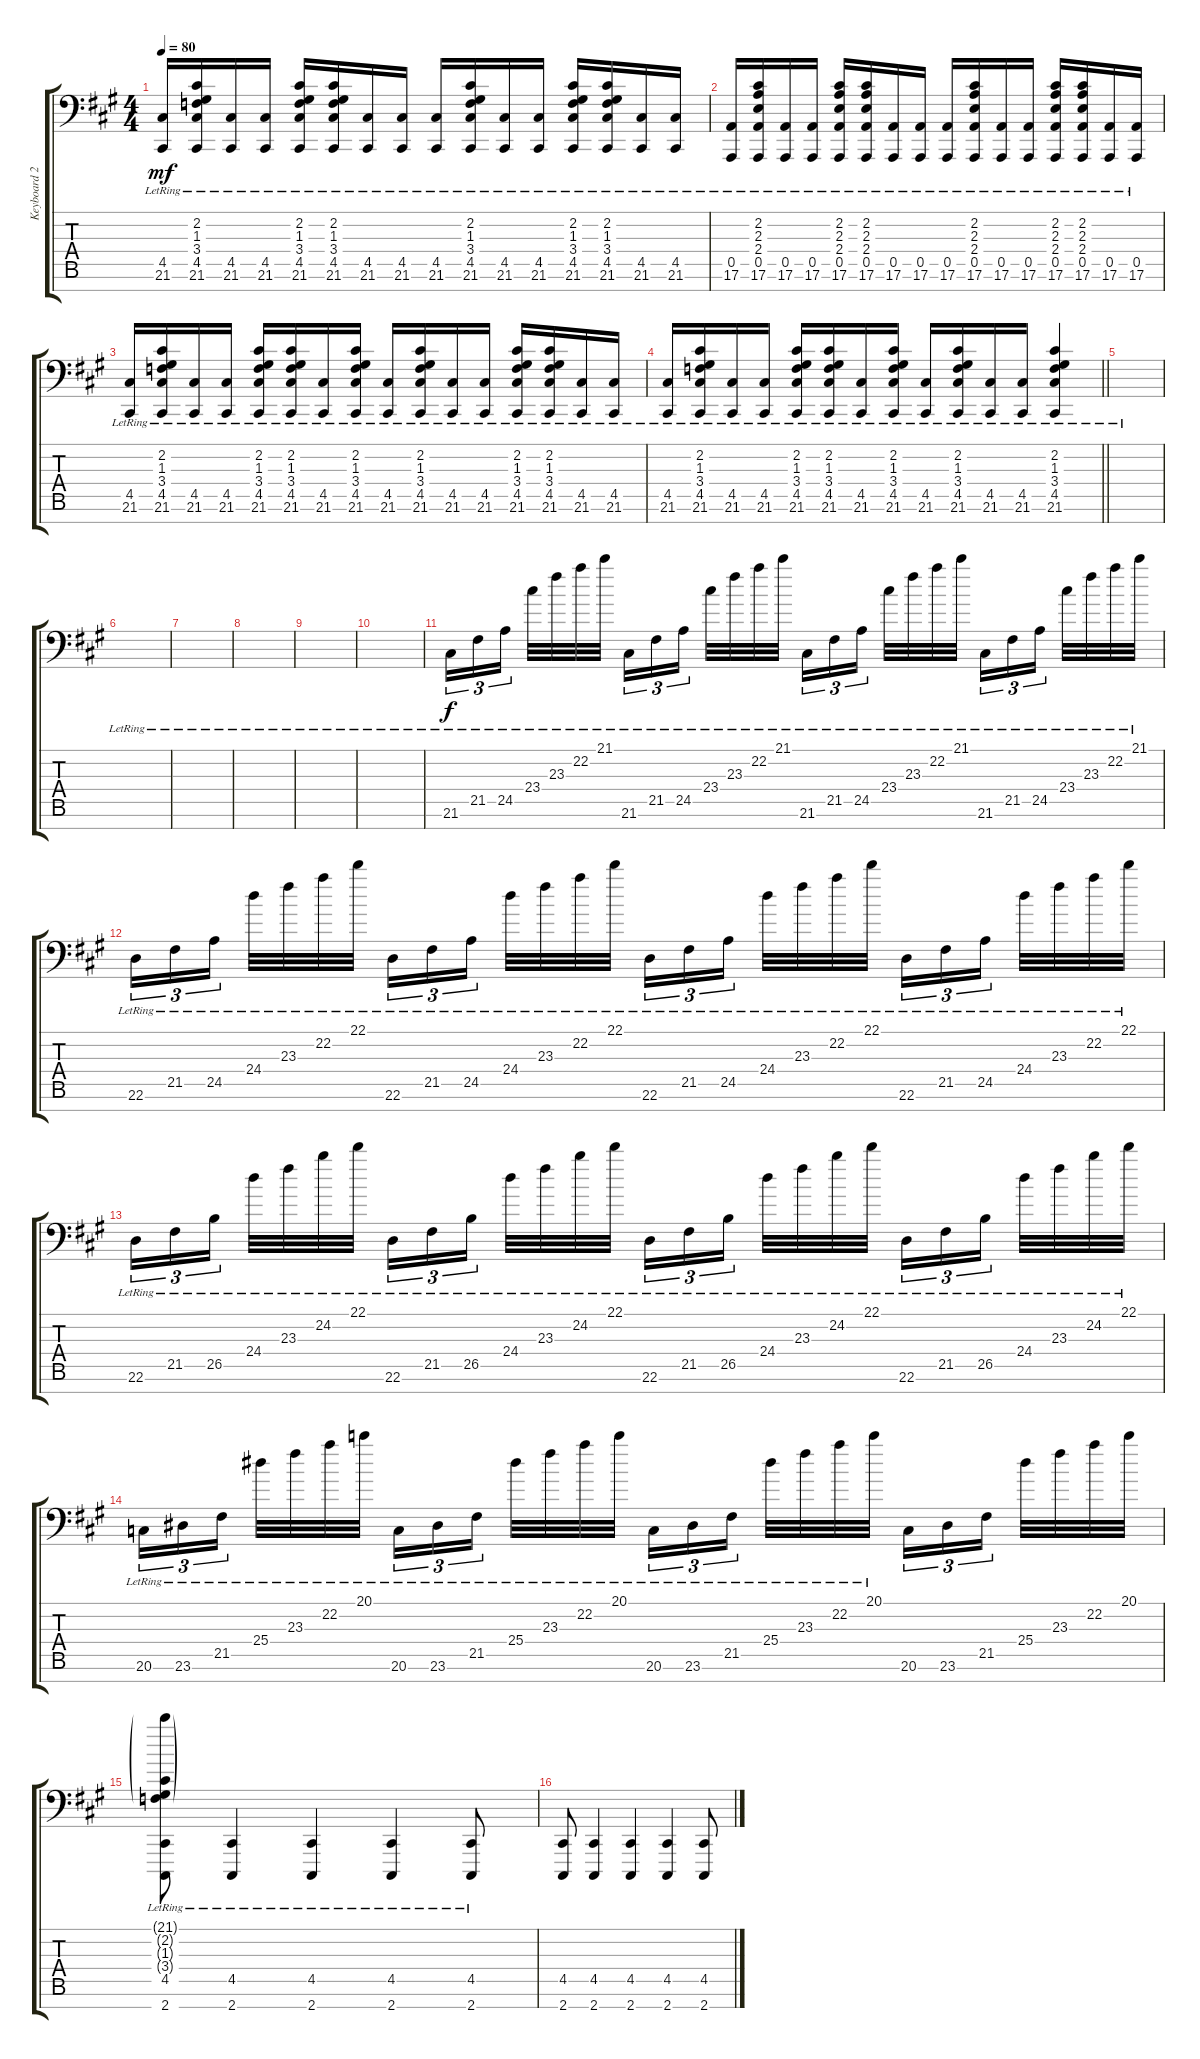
\track ("Keyboard 2" "Keyboard 2") {instrument brightacousticpiano}
\staff {score tabs}
\tuning (E4 B3 G3 D3 A1 E1 B0) {hide}
\ts (4 4)
\tempo 80
\clef f4
\ks a
(4.5{lr} 21.6{lr}).16{dy mf} (2.2{lr} 1.3{lr} 3.4{lr} 4.5{lr} 21.6{lr}).16 (4.5{lr} 21.6{lr}).16 (4.5{lr} 21.6{lr}).16 (2.2{lr} 1.3{lr} 3.4{lr} 4.5{lr} 21.6{lr}).16 (2.2{lr} 1.3{lr} 3.4{lr} 4.5{lr} 21.6{lr}).16 (4.5{lr} 21.6{lr}).16 (4.5{lr} 21.6{lr}).16 (4.5{lr} 21.6{lr}).16 (2.2{lr} 1.3{lr} 3.4{lr} 4.5{lr} 21.6{lr}).16 (4.5{lr} 21.6{lr}).16 (4.5{lr} 21.6{lr}).16 (2.2{lr} 1.3{lr} 3.4{lr} 4.5{lr} 21.6{lr}).16 (2.2{lr} 1.3{lr} 3.4{lr} 4.5{lr} 21.6{lr}).16 (4.5{lr} 21.6{lr}).16 (4.5{lr} 21.6{lr}).16 |
(0.5{lr} 17.6{lr}).16 (2.2{lr} 2.3{lr} 2.4{lr} 0.5{lr} 17.6{lr}).16 (0.5{lr} 17.6{lr}).16 (0.5{lr} 17.6{lr}).16 (2.2{lr} 2.3{lr} 2.4{lr} 0.5{lr} 17.6{lr}).16 (2.2{lr} 2.3{lr} 2.4{lr} 0.5{lr} 17.6{lr}).16 (0.5{lr} 17.6{lr}).16 (0.5{lr} 17.6{lr}).16 (0.5{lr} 17.6{lr}).16 (2.2{lr} 2.3{lr} 2.4{lr} 0.5{lr} 17.6{lr}).16 (0.5{lr} 17.6{lr}).16 (0.5{lr} 17.6{lr}).16 (2.2{lr} 2.3{lr} 2.4{lr} 0.5{lr} 17.6{lr}).16 (2.2{lr} 2.3{lr} 2.4{lr} 0.5{lr} 17.6{lr}).16 (0.5{lr} 17.6{lr}).16 (0.5{lr} 17.6{lr}).16 |
(4.5{lr} 21.6{lr}).16 (2.2{lr} 1.3{lr} 3.4{lr} 4.5{lr} 21.6{lr}).16 (4.5{lr} 21.6{lr}).16 (4.5{lr} 21.6{lr}).16 (2.2{lr} 1.3{lr} 3.4{lr} 4.5{lr} 21.6{lr}).16 (2.2{lr} 1.3{lr} 3.4{lr} 4.5{lr} 21.6{lr}).16 (4.5{lr} 21.6{lr}).16 (2.2{lr} 1.3{lr} 3.4{lr} 4.5{lr} 21.6{lr}).16 (4.5{lr} 21.6{lr}).16 (2.2{lr} 1.3{lr} 3.4{lr} 4.5{lr} 21.6{lr}).16 (4.5{lr} 21.6{lr}).16 (4.5{lr} 21.6{lr}).16 (2.2{lr} 1.3{lr} 3.4{lr} 4.5{lr} 21.6{lr}).16 (2.2{lr} 1.3{lr} 3.4{lr} 4.5{lr} 21.6{lr}).16 (4.5{lr} 21.6{lr}).16 (4.5{lr} 21.6{lr}).16 |
\barLineRight lightlight
(4.5{lr} 21.6{lr}).16 (2.2{lr} 1.3{lr} 3.4{lr} 4.5{lr} 21.6{lr}).16 (4.5{lr} 21.6{lr}).16 (4.5{lr} 21.6{lr}).16 (2.2{lr} 1.3{lr} 3.4{lr} 4.5{lr} 21.6{lr}).16 (2.2{lr} 1.3{lr} 3.4{lr} 4.5{lr} 21.6{lr}).16 (4.5{lr} 21.6{lr}).16 (2.2{lr} 1.3{lr} 3.4{lr} 4.5{lr} 21.6{lr}).16 (4.5{lr} 21.6{lr}).16 (2.2{lr} 1.3{lr} 3.4{lr} 4.5{lr} 21.6{lr}).16 (4.5{lr} 21.6{lr}).16 (4.5{lr} 21.6{lr}).16 (2.2{lr} 1.3{lr} 3.4{lr} 4.5{lr} 21.6{lr}).4 |
|
|
|
|
|
|
21.6{lr}.16{tu (3 2) dy f volume 8} 21.5{lr}.16{tu (3 2)} 24.5{lr}.16{tu (3 2) beam splitsecondary} 23.4{lr}.32 23.3{lr}.32 22.2{lr}.32 21.1{lr}.32 21.6{lr}.16{tu (3 2)} 21.5{lr}.16{tu (3 2)} 24.5{lr}.16{tu (3 2) beam splitsecondary} 23.4{lr}.32 23.3{lr}.32 22.2{lr}.32 21.1{lr}.32 21.6{lr}.16{tu (3 2)} 21.5{lr}.16{tu (3 2)} 24.5{lr}.16{tu (3 2) beam splitsecondary} 23.4{lr}.32 23.3{lr}.32 22.2{lr}.32 21.1{lr}.32 21.6{lr}.16{tu (3 2)} 21.5{lr}.16{tu (3 2)} 24.5{lr}.16{tu (3 2) beam splitsecondary} 23.4{lr}.32 23.3{lr}.32 22.2{lr}.32 21.1{lr}.32 |
22.6{lr}.16{tu (3 2)} 21.5{lr}.16{tu (3 2)} 24.5{lr}.16{tu (3 2) beam splitsecondary} 24.4{lr}.32 23.3{lr}.32 22.2{lr}.32 22.1{lr}.32 22.6{lr}.16{tu (3 2)} 21.5{lr}.16{tu (3 2)} 24.5{lr}.16{tu (3 2) beam splitsecondary} 24.4{lr}.32 23.3{lr}.32 22.2{lr}.32 22.1{lr}.32 22.6{lr}.16{tu (3 2)} 21.5{lr}.16{tu (3 2)} 24.5{lr}.16{tu (3 2) beam splitsecondary} 24.4{lr}.32 23.3{lr}.32 22.2{lr}.32 22.1{lr}.32 22.6{lr}.16{tu (3 2)} 21.5{lr}.16{tu (3 2)} 24.5{lr}.16{tu (3 2) beam splitsecondary} 24.4{lr}.32 23.3{lr}.32 22.2{lr}.32 22.1{lr}.32 |
22.6{lr}.16{tu (3 2)} 21.5{lr}.16{tu (3 2)} 26.5{lr}.16{tu (3 2) beam splitsecondary} 24.4{lr}.32 23.3{lr}.32 24.2{lr}.32 22.1{lr}.32 22.6{lr}.16{tu (3 2)} 21.5{lr}.16{tu (3 2)} 26.5{lr}.16{tu (3 2) beam splitsecondary} 24.4{lr}.32 23.3{lr}.32 24.2{lr}.32 22.1{lr}.32 22.6{lr}.16{tu (3 2)} 21.5{lr}.16{tu (3 2)} 26.5{lr}.16{tu (3 2) beam splitsecondary} 24.4{lr}.32 23.3{lr}.32 24.2{lr}.32 22.1{lr}.32 22.6{lr}.16{tu (3 2)} 21.5{lr}.16{tu (3 2)} 26.5{lr}.16{tu (3 2) beam splitsecondary} 24.4{lr}.32 23.3{lr}.32 24.2{lr}.32 22.1{lr}.32 |
20.6{lr}.16{tu (3 2)} 23.6{lr}.16{tu (3 2)} 21.5{lr}.16{tu (3 2) beam splitsecondary} 25.4{lr}.32 23.3{lr}.32 22.2{lr}.32 20.1{lr}.32 20.6{lr}.16{tu (3 2)} 23.6{lr}.16{tu (3 2)} 21.5{lr}.16{tu (3 2) beam splitsecondary} 25.4{lr}.32 23.3{lr}.32 22.2{lr}.32 20.1{lr}.32 20.6{lr}.16{tu (3 2)} 23.6{lr}.16{tu (3 2)} 21.5{lr}.16{tu (3 2) beam splitsecondary} 25.4{lr}.32 23.3{lr}.32 22.2{lr}.32 20.1{lr}.32 20.6.16{tu (3 2)} 23.6.16{tu (3 2)} 21.5.16{tu (3 2) beam splitsecondary} 25.4.32 23.3.32 22.2.32 20.1.32 |
(21.1{g lr} 2.2{g lr} 1.3{g lr} 3.4{g lr} 4.5{lr} 2.7{lr}).8{volume 12} (4.5{lr} 2.7{lr}).4 (4.5{lr} 2.7{lr}).4 (4.5{lr} 2.7{lr}).4 (4.5{lr} 2.7{lr}).8 |
(4.5 2.7).8 (4.5 2.7).4 (4.5 2.7).4 (4.5 2.7).4 (4.5 2.7).8
